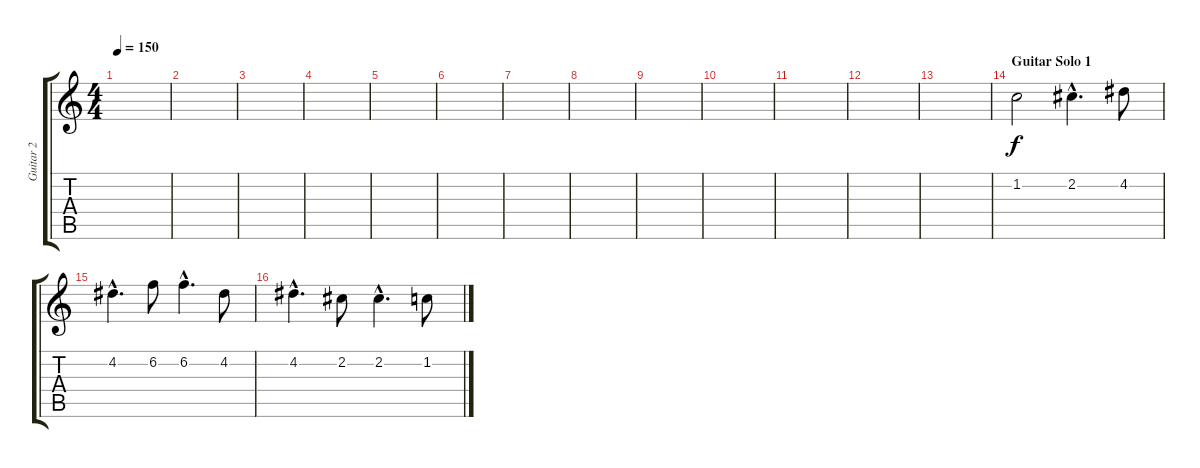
\track ("Guitar 2" "Guitar 2") {instrument distortionguitar}
\staff {score tabs}
\tuning (E4 B3 G3 D3 A2 E2) {hide}
\ts (4 4)
\tempo 150
\clef g2
\ks c
|
|
|
|
|
|
|
|
|
|
|
|
|
\section ("" "Guitar Solo 1")
1.2.2 2.2{hac}.4{d} 4.2.8 |
4.2{hac}.4{d} 6.2.8 6.2{hac}.4{d} 4.2.8 |
4.2{hac}.4{d} 2.2.8 2.2{hac}.4{d} 1.2.8
